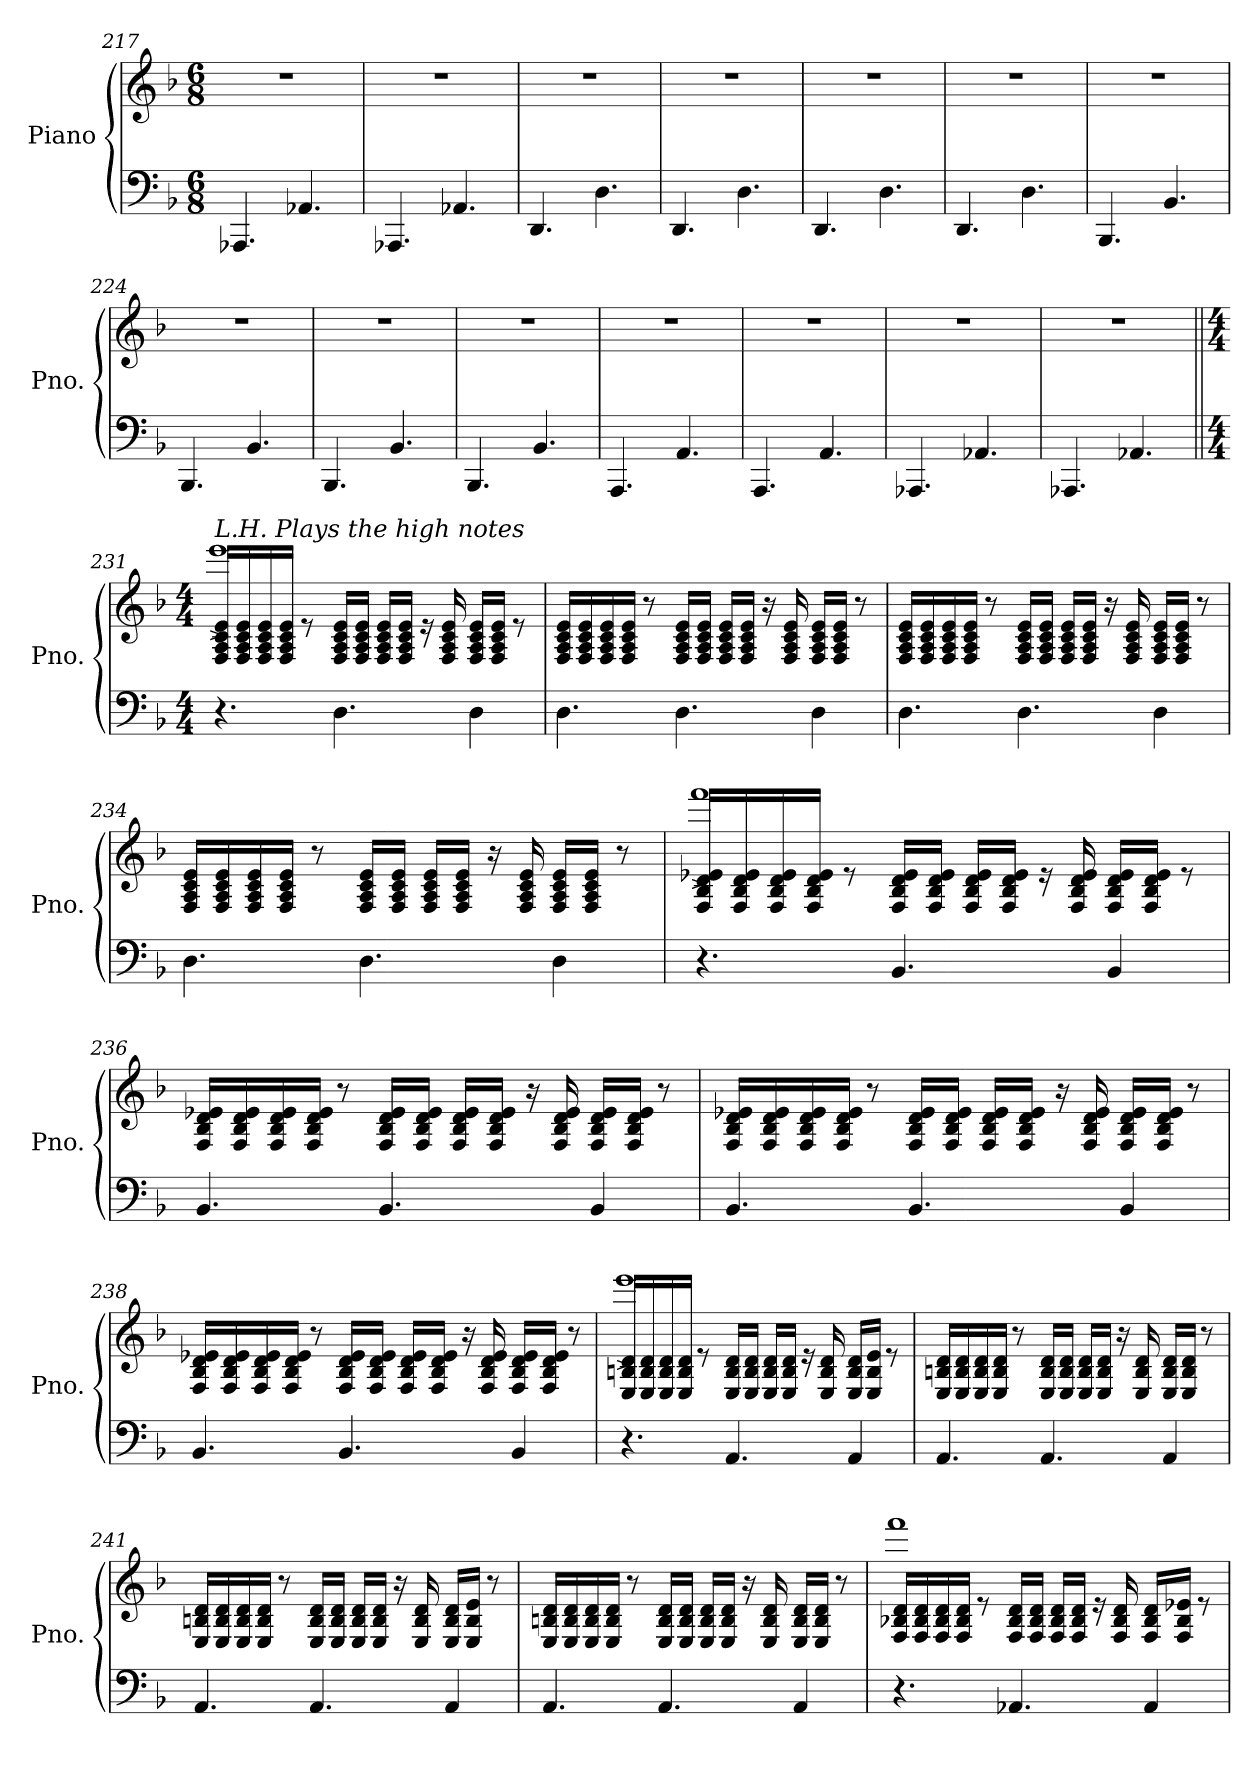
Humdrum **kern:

**kern	**kern
*part1	*part1
*staff2	*staff1
*I"Piano	*
*I'Pno.	*
*clefF4	*clefG2
*k[b-]	*k[b-]
*M6/8	*M6/8
=217	=217
4.AAA-X/	2.r
4.AA-X/	.
=218	=218
4.AAA-X/	2.r
4.AA-X/	.
=219	=219
4.DD/	2.r
4.D\	.
=220	=220
4.DD/	2.r
4.D\	.
=221	=221
4.DD/	2.r
4.D\	.
=222	=222
4.DD/	2.r
4.D\	.
!!LO:LB:g=z
=223	=223
4.BBB-/	2.r
4.BB-/	.
=224	=224
4.BBB-/	2.r
4.BB-/	.
=225	=225
4.BBB-/	2.r
4.BB-/	.
=226	=226
4.BBB-/	2.r
4.BB-/	.
=227	=227
4.AAA/	2.r
4.AA/	.
=228	=228
4.AAA/	2.r
4.AA/	.
=229	=229
4.AAA-X/	2.r
4.AA-X/	.
=230	=230
4.AAA-X/	2.r
4.AA-X/	.
!!LO:PB:g=z
=231||	=231||
*M4/4	*M4/4
*	*MM106
*	*^
!	!LO:TX:a:i:t=L.H. Plays the high notes	!
4.r	16F/ 16A/ 16c/ 16e/LL	1eee^
.	16F/ 16A/ 16c/ 16e/	.
.	16F/ 16A/ 16c/ 16e/	.
.	16F/ 16A/ 16c/ 16e/JJ	.
.	8re	.
4.D\	16F/ 16A/ 16c/ 16e/LL	.
.	16F/ 16A/ 16c/ 16e/JJ	.
.	16F/ 16A/ 16c/ 16e/LL	.
.	16F/ 16A/ 16c/ 16e/JJ	.
.	16re	.
.	16F/ 16A/ 16c/ 16e/	.
4D\	16F/ 16A/ 16c/ 16e/LL	.
.	16F/ 16A/ 16c/ 16e/JJ	.
.	8re	.
*	*v	*v
=232	=232
4.D\	16F/ 16A/ 16c/ 16e/LL
.	16F/ 16A/ 16c/ 16e/
.	16F/ 16A/ 16c/ 16e/
.	16F/ 16A/ 16c/ 16e/JJ
.	8r
4.D\	16F/ 16A/ 16c/ 16e/LL
.	16F/ 16A/ 16c/ 16e/JJ
.	16F/ 16A/ 16c/ 16e/LL
.	16F/ 16A/ 16c/ 16e/JJ
.	16r
.	16F/ 16A/ 16c/ 16e/
4D\	16F/ 16A/ 16c/ 16e/LL
.	16F/ 16A/ 16c/ 16e/JJ
.	8r
!!LO:LB:g=z
=233	=233
4.D\	16F/ 16A/ 16c/ 16e/LL
.	16F/ 16A/ 16c/ 16e/
.	16F/ 16A/ 16c/ 16e/
.	16F/ 16A/ 16c/ 16e/JJ
.	8r
4.D\	16F/ 16A/ 16c/ 16e/LL
.	16F/ 16A/ 16c/ 16e/JJ
.	16F/ 16A/ 16c/ 16e/LL
.	16F/ 16A/ 16c/ 16e/JJ
.	16r
.	16F/ 16A/ 16c/ 16e/
4D\	16F/ 16A/ 16c/ 16e/LL
.	16F/ 16A/ 16c/ 16e/JJ
.	8r
=234	=234
4.D\	16F/ 16A/ 16c/ 16e/LL
.	16F/ 16A/ 16c/ 16e/
.	16F/ 16A/ 16c/ 16e/
.	16F/ 16A/ 16c/ 16e/JJ
.	8r
4.D\	16F/ 16A/ 16c/ 16e/LL
.	16F/ 16A/ 16c/ 16e/JJ
.	16F/ 16A/ 16c/ 16e/LL
.	16F/ 16A/ 16c/ 16e/JJ
.	16r
.	16F/ 16A/ 16c/ 16e/
4D\	16F/ 16A/ 16c/ 16e/LL
.	16F/ 16A/ 16c/ 16e/JJ
.	8r
!!LO:LB:g=z
=235	=235
*	*^
4.r	16F/ 16B-/ 16d/ 16e-X/LL	1fff^
.	16F/ 16B-/ 16d/ 16e-/	.
.	16F/ 16B-/ 16d/ 16e-/	.
.	16F/ 16B-/ 16d/ 16e-/JJ	.
.	8re	.
4.BB-/	16F/ 16B-/ 16d/ 16e-/LL	.
.	16F/ 16B-/ 16d/ 16e-/JJ	.
.	16F/ 16B-/ 16d/ 16e-/LL	.
.	16F/ 16B-/ 16d/ 16e-/JJ	.
.	16re	.
.	16F/ 16B-/ 16d/ 16e-/	.
4BB-/	16F/ 16B-/ 16d/ 16e-/LL	.
.	16F/ 16B-/ 16d/ 16e-/JJ	.
.	8re	.
*	*v	*v
=236	=236
4.BB-/	16F/ 16B-/ 16d/ 16e-X/LL
.	16F/ 16B-/ 16d/ 16e-/
.	16F/ 16B-/ 16d/ 16e-/
.	16F/ 16B-/ 16d/ 16e-/JJ
.	8r
4.BB-/	16F/ 16B-/ 16d/ 16e-/LL
.	16F/ 16B-/ 16d/ 16e-/JJ
.	16F/ 16B-/ 16d/ 16e-/LL
.	16F/ 16B-/ 16d/ 16e-/JJ
.	16r
.	16F/ 16B-/ 16d/ 16e-/
4BB-/	16F/ 16B-/ 16d/ 16e-/LL
.	16F/ 16B-/ 16d/ 16e-/JJ
.	8r
!!LO:LB:g=z
=237	=237
4.BB-/	16F/ 16B-/ 16d/ 16e-X/LL
.	16F/ 16B-/ 16d/ 16e-/
.	16F/ 16B-/ 16d/ 16e-/
.	16F/ 16B-/ 16d/ 16e-/JJ
.	8r
4.BB-/	16F/ 16B-/ 16d/ 16e-/LL
.	16F/ 16B-/ 16d/ 16e-/JJ
.	16F/ 16B-/ 16d/ 16e-/LL
.	16F/ 16B-/ 16d/ 16e-/JJ
.	16r
.	16F/ 16B-/ 16d/ 16e-/
4BB-/	16F/ 16B-/ 16d/ 16e-/LL
.	16F/ 16B-/ 16d/ 16e-/JJ
.	8r
=238	=238
4.BB-/	16F/ 16B-/ 16d/ 16e-X/LL
.	16F/ 16B-/ 16d/ 16e-/
.	16F/ 16B-/ 16d/ 16e-/
.	16F/ 16B-/ 16d/ 16e-/JJ
.	8r
4.BB-/	16F/ 16B-/ 16d/ 16e-/LL
.	16F/ 16B-/ 16d/ 16e-/JJ
.	16F/ 16B-/ 16d/ 16e-/LL
.	16F/ 16B-/ 16d/ 16e-/JJ
.	16r
.	16F/ 16B-/ 16d/ 16e-/
4BB-/	16F/ 16B-/ 16d/ 16e-/LL
.	16F/ 16B-/ 16d/ 16e-/JJ
.	8r
!!LO:LB:g=z
=239	=239
*	*^
4.r	16E/ 16Bn/ 16d/LL	1eee^
.	16E/ 16B/ 16d/	.
.	16E/ 16B/ 16d/	.
.	16E/ 16B/ 16d/JJ	.
.	8re	.
4.AA/	16E/ 16B/ 16d/LL	.
.	16E/ 16B/ 16d/JJ	.
.	16E/ 16B/ 16d/LL	.
.	16E/ 16B/ 16d/JJ	.
.	16re	.
.	16E/ 16B/ 16d/	.
4AA/	16E/ 16B/ 16d/LL	.
.	16E/ 16B/ 16e/JJ	.
.	8re	.
*	*v	*v
=240	=240
4.AA/	16E/ 16Bn/ 16d/LL
.	16E/ 16B/ 16d/
.	16E/ 16B/ 16d/
.	16E/ 16B/ 16d/JJ
.	8r
4.AA/	16E/ 16B/ 16d/LL
.	16E/ 16B/ 16d/JJ
.	16E/ 16B/ 16d/LL
.	16E/ 16B/ 16d/JJ
.	16r
.	16E/ 16B/ 16d/
4AA/	16E/ 16B/ 16d/LL
.	16E/ 16B/ 16d/JJ
.	8r
!!LO:PB:g=z
=241	=241
4.AA/	16E/ 16Bn/ 16d/LL
.	16E/ 16B/ 16d/
.	16E/ 16B/ 16d/
.	16E/ 16B/ 16d/JJ
.	8r
4.AA/	16E/ 16B/ 16d/LL
.	16E/ 16B/ 16d/JJ
.	16E/ 16B/ 16d/LL
.	16E/ 16B/ 16d/JJ
.	16r
.	16E/ 16B/ 16d/
4AA/	16E/ 16B/ 16d/LL
.	16E/ 16B/ 16e/JJ
.	8r
=242	=242
4.AA/	16E/ 16Bn/ 16d/LL
.	16E/ 16B/ 16d/
.	16E/ 16B/ 16d/
.	16E/ 16B/ 16d/JJ
.	8r
4.AA/	16E/ 16B/ 16d/LL
.	16E/ 16B/ 16d/JJ
.	16E/ 16B/ 16d/LL
.	16E/ 16B/ 16d/JJ
.	16r
.	16E/ 16B/ 16d/
4AA/	16E/ 16B/ 16d/LL
.	16E/ 16B/ 16d/JJ
.	8r
!!LO:LB:g=z
=243	=243
*	*^
4.r	16F/ 16B-X/ 16d/LL	1fff
.	16F/ 16B-/ 16d/	.
.	16F/ 16B-/ 16d/	.
.	16F/ 16B-/ 16d/JJ	.
.	8re	.
4.AA-X/	16F/ 16B-/ 16d/LL	.
.	16F/ 16B-/ 16d/JJ	.
.	16F/ 16B-/ 16d/LL	.
.	16F/ 16B-/ 16d/JJ	.
.	16re	.
.	16F/ 16B-/ 16d/	.
4AA-/	16F/ 16B-/ 16d/LL	.
.	16F/ 16B-/ 16e-X/JJ	.
.	8re	.
*	*v	*v
=	=
*-	*-
